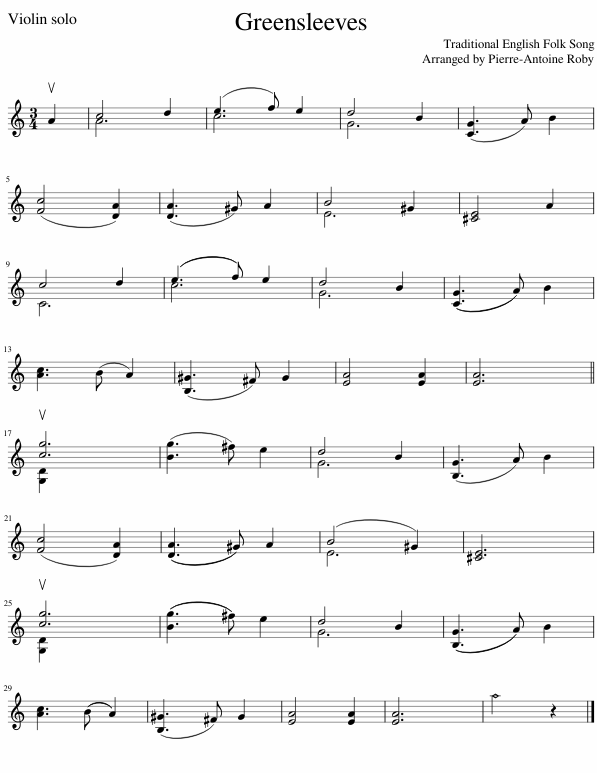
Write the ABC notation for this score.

X:1
%%score ( 1 2 )
L:1/8
M:3/4
I:linebreak $
K:none
V:1 treble transpose=-5
V:2 treble transpose="-5 "
V:1
[K:C] uA2 | c4 d2 | (e3 f) e2 | d4 B2 | ([CG]3 A) B2 |$ %5
 ([Fc]4 [DA]2) | ([DA]3 ^G) A2 | B4 ^G2 | [^CE]4 A2 |$ c4 d2 | %10
 ((e3 f)) e2 | d4 B2 | (([CG]3 A)) B2 |$ [Ac]3 (B A2) | ([B,^G]3 ^F) G2 | %15
 [EA]4 [EA]2 | [EA]6 ||$ u[cg]6 | ([Bg]3 ^f) e2 | d4 B2 | %20
 ([B,G]3 A) B2 |$ ([Fc]4 [DA]2) | (([DA]3 ^G)) A2 | (B4 ^G2) | [^CE]6 |$ %25
 u[cg]6 | (([Bg]3 ^f)) e2 | d4 B2 | (([B,G]3 A)) B2 |$ [Ac]3 ((B A2)) | %30
 ([B,^G]3 ^F) G2 | [EA]4 [EA]2 | [EA]6 | a4 z2 |] %34
V:2
[K:C] x2 | A6 | c6 | G6 | x6 |$ %5
 x6 | x6 | E6 | x6 |$ C6 | %10
 c6 | G6 | x6 |$ x6 | x6 | %15
 x6 | x6 ||$ [G,D]2 x4 | x6 | G6 | %20
 x6 |$ x6 | x6 | E6 | x6 |$ %25
 [G,D]2 x4 | x6 | G6 | x6 |$ x6 | %30
 x6 | x6 | x6 | x6 |] %34
